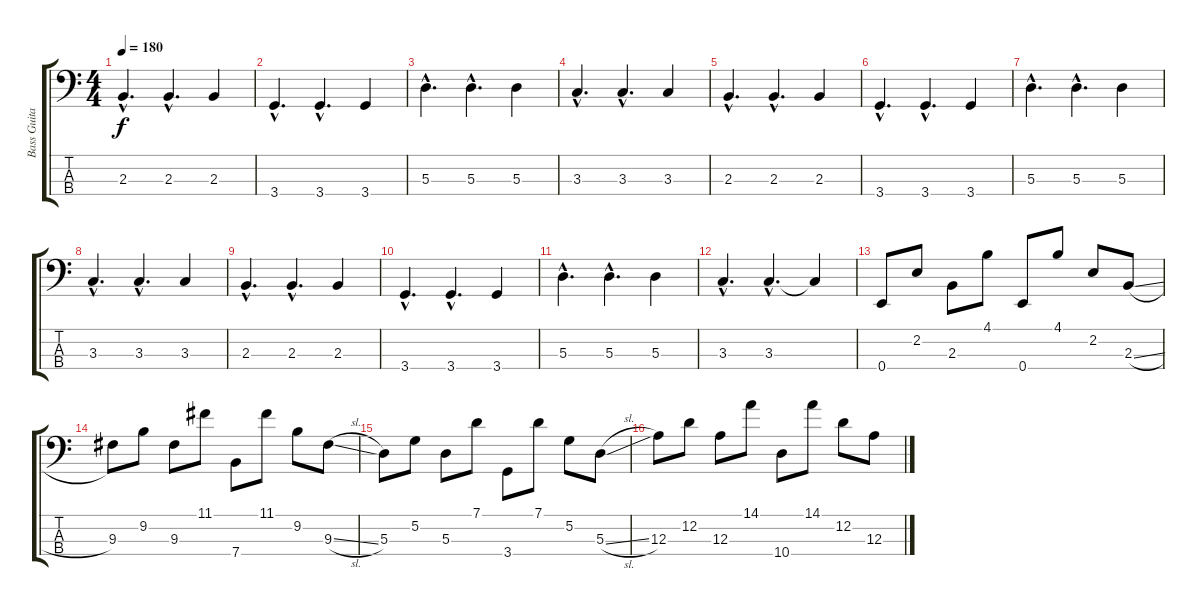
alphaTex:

\track ("Bass Guitar" "Bass Guita") {instrument electricbassfinger}
\staff {score tabs}
\tuning (G2 D2 A1 E1) {hide}
\ts (4 4)
\tempo 180
\clef f4
\ks c
2.3{hac}.4{d dy f} 2.3{hac}.4{d} 2.3.4 |
3.4{hac}.4{d} 3.4{hac}.4{d} 3.4.4 |
5.3{hac}.4{d} 5.3{hac}.4{d} 5.3.4 |
3.3{hac}.4{d} 3.3{hac}.4{d} 3.3.4 |
2.3{hac}.4{d} 2.3{hac}.4{d} 2.3.4 |
3.4{hac}.4{d} 3.4{hac}.4{d} 3.4.4 |
5.3{hac}.4{d} 5.3{hac}.4{d} 5.3.4 |
3.3{hac}.4{d} 3.3{hac}.4{d} 3.3.4 |
2.3{hac}.4{d} 2.3{hac}.4{d} 2.3.4 |
3.4{hac}.4{d} 3.4{hac}.4{d} 3.4.4 |
5.3{hac}.4{d} 5.3{hac}.4{d} 5.3.4 |
3.3{hac}.4{d} 3.3{hac}.4{d} 3.3{t}.4 |
0.4.8 2.2.8 2.3.8 4.1.8 0.4.8 4.1.8 2.2.8 2.3{sl}.8 |
9.3.8 9.2.8 9.3.8 11.1.8 7.4.8 11.1.8 9.2.8 9.3{sl}.8 |
5.3.8 5.2.8 5.3.8 7.1.8 3.4.8 7.1.8 5.2.8 5.3{sl}.8 |
12.3.8 12.2.8 12.3.8 14.1.8 10.4.8 14.1.8 12.2.8 12.3.8
